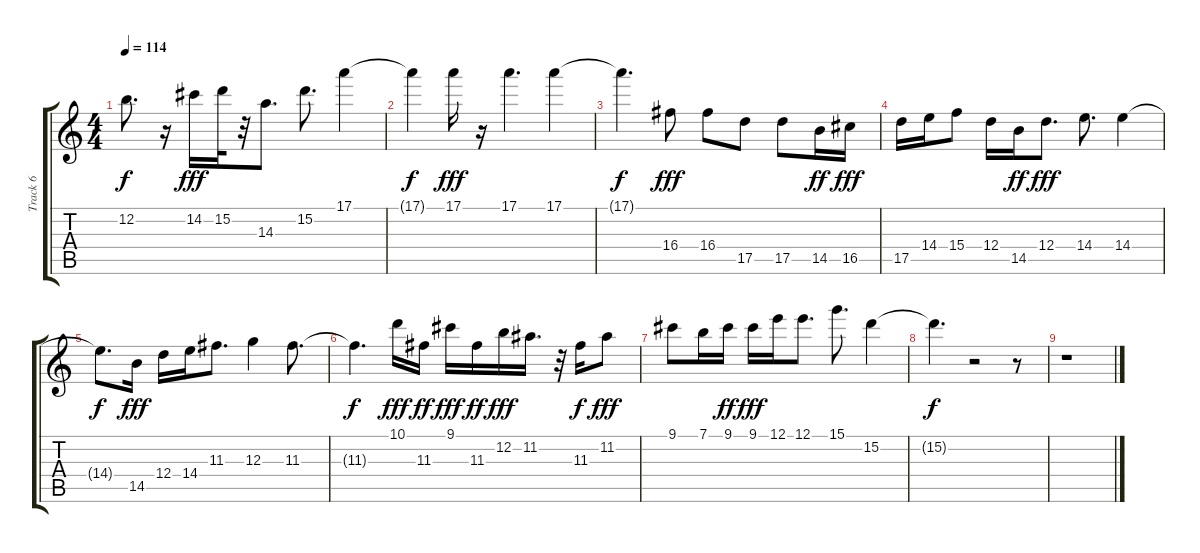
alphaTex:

\track ("Track 6" "Track 6") {instrument overdrivenguitar}
\staff {score tabs}
\tuning (E4 B3 G3 D3 A2 E2) {hide}
\ts (4 4)
\tempo 114
\clef g2
\ks c
12.2{t}.8{d dy f} r.16 14.2.16{dy fff volume 16} 15.2.32 r.32 14.3.8{d} 15.2.8{d} 17.1.4 |
17.1{t}.4{dy f} 17.1.16{dy fff volume 16} r.16 17.1.4{d} 17.1.4 |
17.1{t}.4{d dy f} 16.4.8{dy fff volume 16} 16.4.8 17.5.8 17.5.8 14.5.16{dy ff} 16.5.16{dy fff} |
17.5.16 14.4.16 15.4.8 12.4.16 14.5.16{dy ff} 12.4.8{d dy fff} 14.4.8{d} 14.4.4 |
14.4{t}.8{d dy f} 14.5.16{dy fff} 12.4.16 14.4.16 11.3.8{d} 12.3.4 11.3.8{d} |
11.3{t}.4{d dy f} 10.1.16{dy fff volume 16} 11.3.16{dy ff} 9.1.16{dy fff} 11.3.16{dy ff} 12.2.16{dy fff} 11.2.16{d} r.32 11.3.16{dy f} 11.2.8{dy fff} |
9.1.8 7.1.16 9.1.16{dy ff} 9.1.16{dy fff} 12.1.16 12.1.8{d} 15.1.8{d} 15.2.4 |
15.2{t}.4{d dy f} r.2 r.8 |
r.1
